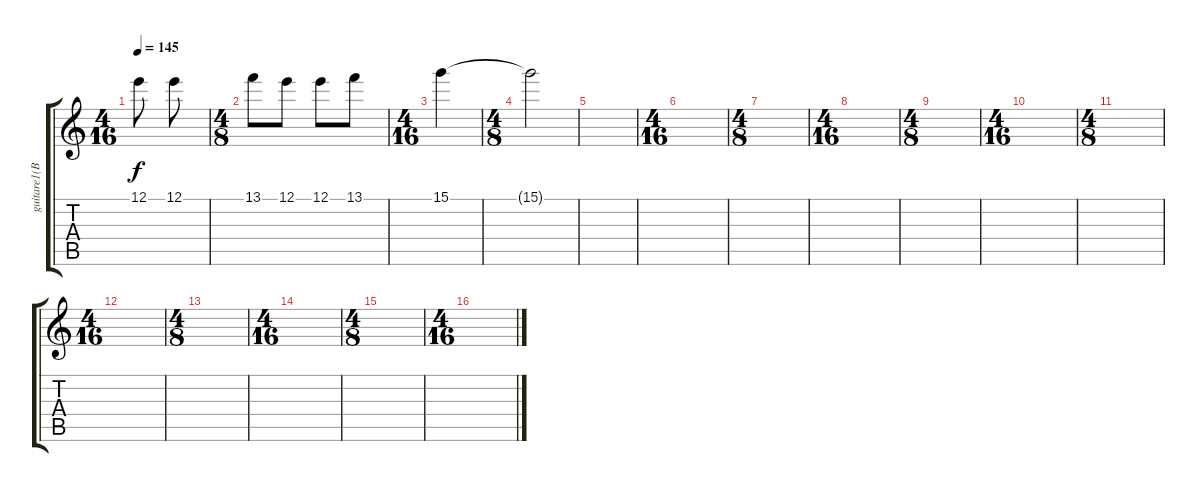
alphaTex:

\track ("guitare1(Brändström)" "guitare1(B") {instrument distortionguitar}
\staff {score tabs}
\tuning (E4 B3 G3 D3 A2 E2) {hide}
\ts (4 16)
\tempo 145
\clef g2
\ks c
12.1.8{dy f} 12.1.8 |
\ts (4 8)
13.1.8 12.1.8 12.1.8 13.1.8 |
\ts (4 16)
15.1.4 |
\ts (4 8)
15.1{t}.2 |
|
\ts (4 16)
|
\ts (4 8)
|
\ts (4 16)
|
\ts (4 8)
|
\ts (4 16)
|
\ts (4 8)
|
\ts (4 16)
|
\ts (4 8)
|
\ts (4 16)
|
\ts (4 8)
|
\ts (4 16)
